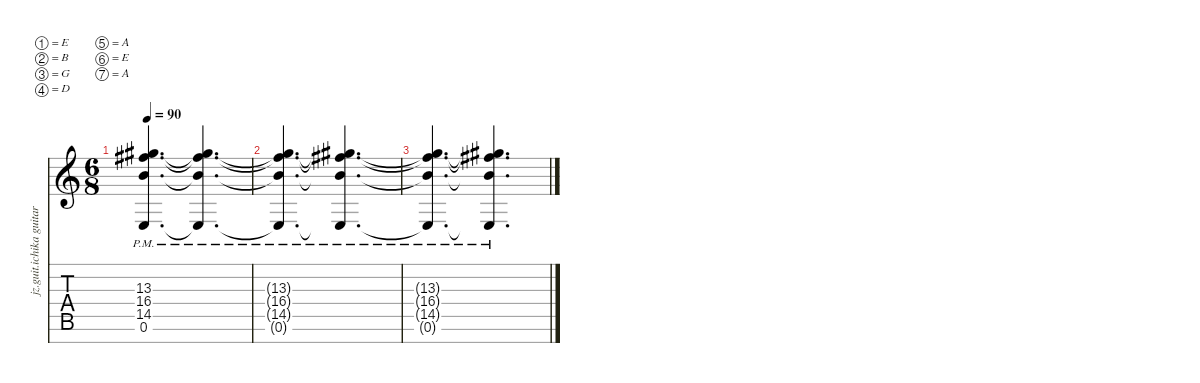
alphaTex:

\defaultSystemsLayout 4
\hideDynamics
\bracketExtendMode nobrackets
\track ("Jazz Guitar" "jz.guit.ichika guitar") {instrument electricguitarjazz}
\staff {score tabs}
\tuning (E4 B3 G3 D3 A2 E2 A1)
\ts (6 8)
\tempo 90
\clef g2
\ks c
(13.3{pm t acc #} 14.5{t} 0.6{t} 16.4{t acc #}).4{d dy mf beam Up} (13.3{pm t acc #} 14.5{t} 0.6{t} 16.4{t acc #}).4{d beam Up} |
(13.3{pm t acc #} 14.5{t} 0.6{t} 16.4{t acc #}).4{d beam Up} (13.3{pm t acc #} 14.5{t} 0.6{t} 16.4{t acc #}).4{d beam Up} |
(13.3{pm t acc #} 14.5{t} 0.6{t} 16.4{t acc #}).4{d beam Up} (13.3{pm t acc #} 14.5{t} 0.6{t} 16.4{t acc #}).4{d beam Up}
